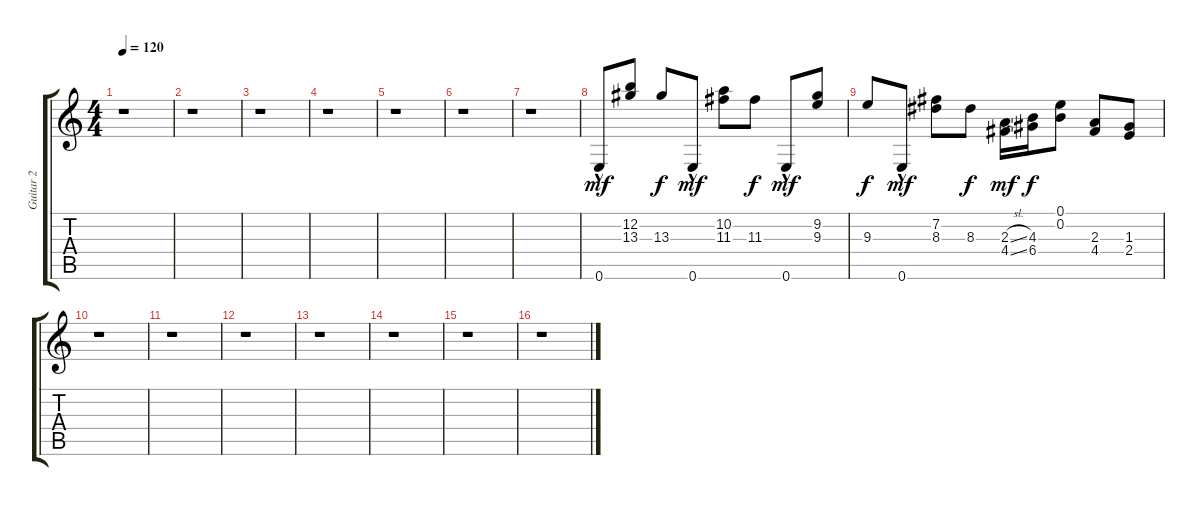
\track ("Guitar 2" "Guitar 2") {instrument acousticguitarsteel}
\staff {score tabs}
\tuning (E4 B3 G3 D3 A2 E2) {hide}
\ts (4 4)
\tempo 120
\clef g2
\ks c
r.1{dy f} |
r.1 |
r.1 |
r.1 |
r.1 |
r.1 |
r.1 |
0.6{hac}.8{dy mf} (12.2 13.3).8 13.3.8{dy f} 0.6{hac}.8{dy mf} (10.2 11.3).8 11.3.8{dy f} 0.6{hac}.8{dy mf} (9.2 9.3).8 |
9.3.8{dy f} 0.6{hac}.8{dy mf} (7.2 8.3).8 8.3.8{dy f} (2.3{sl} 4.4{sl}).16{dy mf} (4.3 6.4).16{dy f} (0.1 0.2).8 (2.3 4.4).8 (1.3 2.4).8 |
r.1 |
r.1 |
r.1 |
r.1 |
r.1 |
r.1 |
r.1
